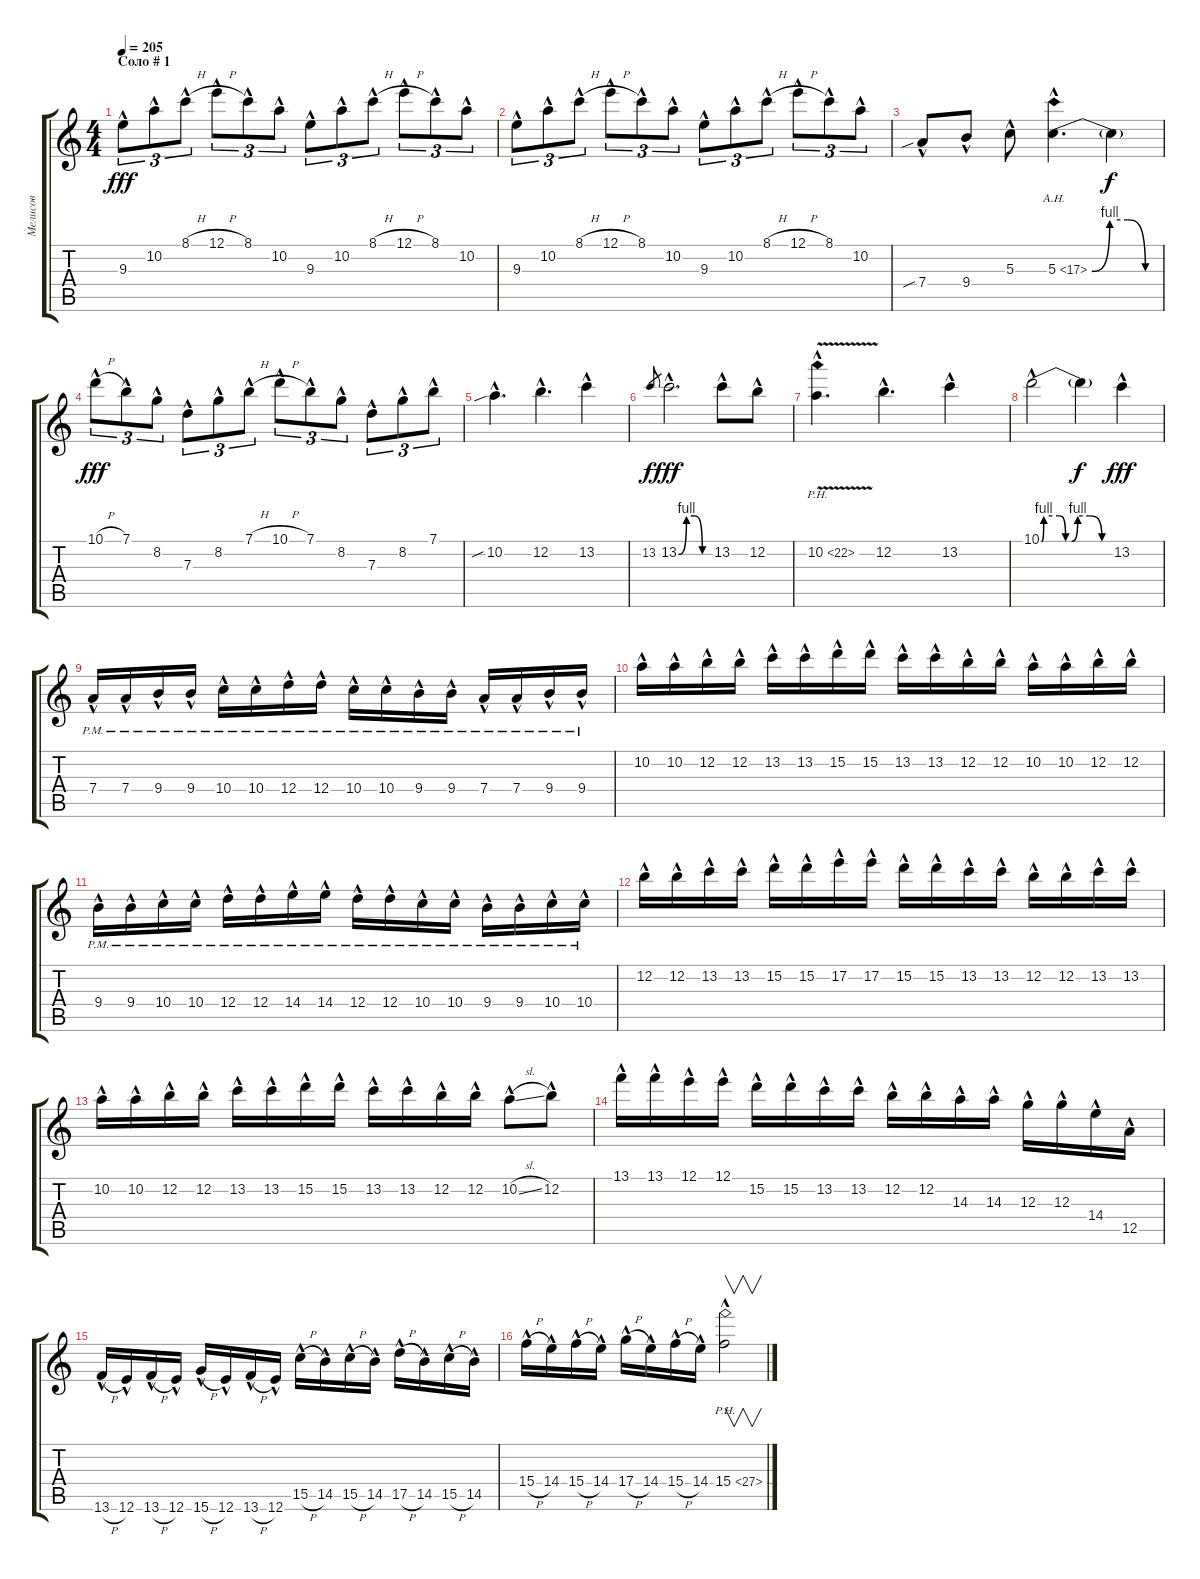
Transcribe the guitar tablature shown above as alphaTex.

\track ("Мелисов" "Мелисов") {instrument overdrivenguitar}
\staff {score tabs}
\tuning (E4 B3 G3 D3 A2 E2) {hide}
\ts (4 4)
\section ("" "Соло # 1")
\tempo 205
\clef g2
\ks c
9.3{hac}.8{tu (3 2) dy fff} 10.2{hac}.8{tu (3 2)} 8.1{h hac}.8{tu (3 2)} 12.1{h hac}.8{tu (3 2)} 8.1{hac}.8{tu (3 2)} 10.2{hac}.8{tu (3 2)} 9.3{hac}.8{tu (3 2)} 10.2{hac}.8{tu (3 2)} 8.1{h hac}.8{tu (3 2)} 12.1{h hac}.8{tu (3 2)} 8.1{hac}.8{tu (3 2)} 10.2{hac}.8{tu (3 2)} |
9.3{hac}.8{tu (3 2)} 10.2{hac}.8{tu (3 2)} 8.1{h hac}.8{tu (3 2)} 12.1{h hac}.8{tu (3 2)} 8.1{hac}.8{tu (3 2)} 10.2{hac}.8{tu (3 2)} 9.3{hac}.8{tu (3 2)} 10.2{hac}.8{tu (3 2)} 8.1{h hac}.8{tu (3 2)} 12.1{h hac}.8{tu (3 2)} 8.1{hac}.8{tu (3 2)} 10.2{hac}.8{tu (3 2)} |
7.4{sib hac}.8 9.4{hac}.8 5.3{hac}.8 5.3{be (custom 0 0 15 4 30 4 45 0 60 0) ah 12 hac}.4{d} 5.3{t}.4{dy f} |
10.1{h hac}.8{tu (3 2) dy fff} 7.1{hac}.8{tu (3 2)} 8.2{hac}.8{tu (3 2)} 7.3{hac}.8{tu (3 2)} 8.2{hac}.8{tu (3 2)} 7.1{h hac}.8{tu (3 2)} 10.1{h hac}.8{tu (3 2)} 7.1{hac}.8{tu (3 2)} 8.2{hac}.8{tu (3 2)} 7.3{hac}.8{tu (3 2)} 8.2{hac}.8{tu (3 2)} 7.1{hac}.8{tu (3 2)} |
10.2{sib hac}.4{d} 12.2{hac}.4{d} 13.2{hac}.4 |
13.2.8{gr dy f} 13.2{be (custom 0 0 15 4 30 4 45 0 60 0) hac}.2{d dy fff} 13.2{hac}.8 12.2{hac}.8 |
10.2{ph 12 v hac}.4{d} 12.2{hac}.4{d} 13.2{hac}.4 |
10.1{be (custom 0 0 2 4 15 4 20 0 25 0 30 4 40 4 50 0 60 0) hac}.2 10.1{t}.4{dy f} 13.2{hac}.4{dy fff} |
7.4{hac pm}.16 7.4{hac pm}.16 9.4{hac pm}.16 9.4{hac pm}.16 10.4{hac pm}.16 10.4{hac pm}.16 12.4{hac pm}.16 12.4{hac pm}.16 10.4{hac pm}.16 10.4{hac pm}.16 9.4{hac pm}.16 9.4{hac pm}.16 7.4{hac pm}.16 7.4{hac pm}.16 9.4{hac pm}.16 9.4{hac pm}.16 |
10.2{hac}.16 10.2{hac}.16 12.2{hac}.16 12.2{hac}.16 13.2{hac}.16 13.2{hac}.16 15.2{hac}.16 15.2{hac}.16 13.2{hac}.16 13.2{hac}.16 12.2{hac}.16 12.2{hac}.16 10.2{hac}.16 10.2{hac}.16 12.2{hac}.16 12.2{hac}.16 |
9.4{hac pm}.16 9.4{hac pm}.16 10.4{hac pm}.16 10.4{hac pm}.16 12.4{hac pm}.16 12.4{hac pm}.16 14.4{hac pm}.16 14.4{hac pm}.16 12.4{hac pm}.16 12.4{hac pm}.16 10.4{hac pm}.16 10.4{hac pm}.16 9.4{hac pm}.16 9.4{hac pm}.16 10.4{hac pm}.16 10.4{hac pm}.16 |
12.2{hac}.16 12.2{hac}.16 13.2{hac}.16 13.2{hac}.16 15.2{hac}.16 15.2{hac}.16 17.2{hac}.16 17.2{hac}.16 15.2{hac}.16 15.2{hac}.16 13.2{hac}.16 13.2{hac}.16 12.2{hac}.16 12.2{hac}.16 13.2{hac}.16 13.2{hac}.16 |
10.2{hac}.16 10.2{hac}.16 12.2{hac}.16 12.2{hac}.16 13.2{hac}.16 13.2{hac}.16 15.2{hac}.16 15.2{hac}.16 13.2{hac}.16 13.2{hac}.16 12.2{hac}.16 12.2{hac}.16 10.2{sl hac}.8 12.2{hac}.8 |
13.1{hac}.16 13.1{hac}.16 12.1{hac}.16 12.1{hac}.16 15.2{hac}.16 15.2{hac}.16 13.2{hac}.16 13.2{hac}.16 12.2{hac}.16 12.2{hac}.16 14.3{hac}.16 14.3{hac}.16 12.3{hac}.16 12.3{hac}.16 14.4{hac}.16 12.5{hac}.16 |
13.6{h hac}.16 12.6{hac}.16 13.6{h hac}.16 12.6{hac}.16 15.6{h hac}.16 12.6{hac}.16 13.6{h hac}.16 12.6{hac}.16 15.5{h hac}.16 14.5{hac}.16 15.5{h hac}.16 14.5{hac}.16 17.5{h hac}.16 14.5{hac}.16 15.5{h hac}.16 14.5{hac}.16 |
15.4{h hac}.16 14.4{hac}.16 15.4{h hac}.16 14.4{hac}.16 17.4{h hac}.16 14.4{hac}.16 15.4{h hac}.16 14.4{hac}.16 15.4{ph 12 hac}.2{v}
